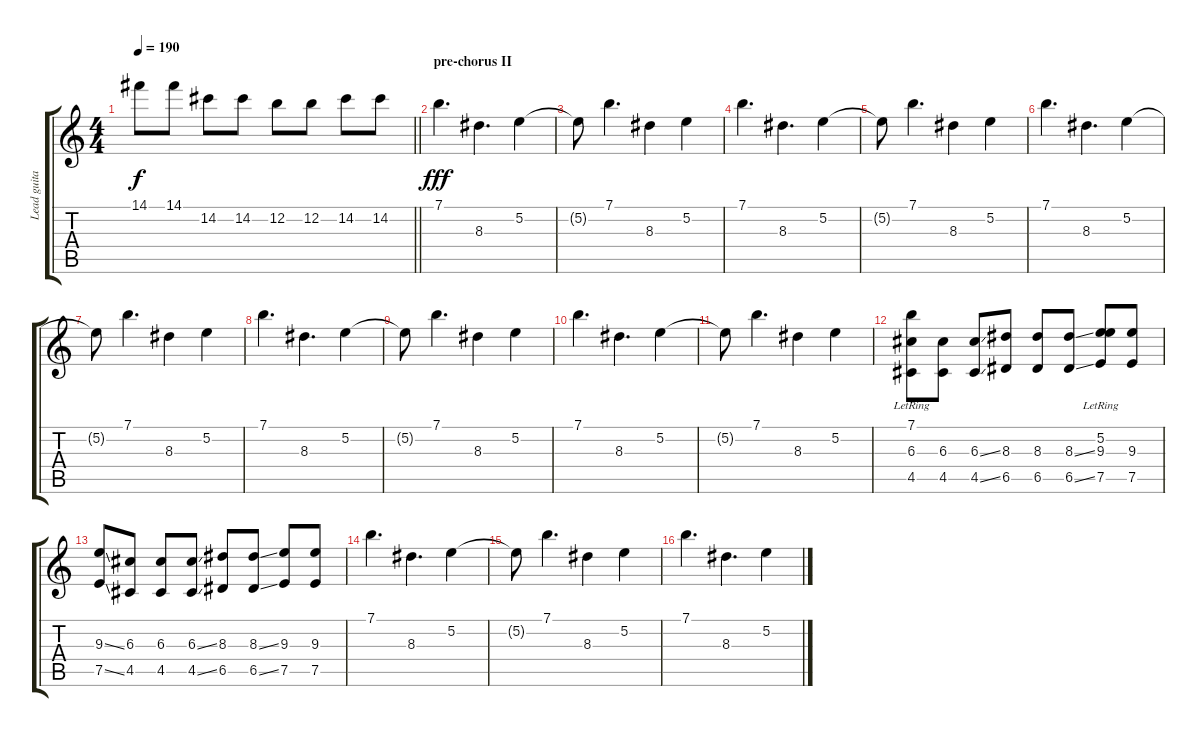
\track ("Lead guitar" "Lead guita") {instrument distortionguitar}
\staff {score tabs}
\tuning (E4 B3 G3 D3 A2 E2) {hide}
\ts (4 4)
\tempo 190
\clef g2
\barLineRight lightlight
\ks c
14.1.8{dy f} 14.1.8 14.2.8 14.2.8 12.2.8 12.2.8 14.2.8 14.2.8 |
\section ("" "pre-chorus II")
7.1.4{d dy fff instrument electricguitarclean} 8.3.4{d} 5.2.4 |
5.2{t}.8 7.1.4{d} 8.3.4 5.2.4 |
7.1.4{d} 8.3.4{d} 5.2.4 |
5.2{t}.8 7.1.4{d} 8.3.4 5.2.4 |
7.1.4{d} 8.3.4{d} 5.2.4 |
5.2{t}.8 7.1.4{d} 8.3.4 5.2.4 |
7.1.4{d} 8.3.4{d} 5.2.4 |
5.2{t}.8 7.1.4{d} 8.3.4 5.2.4 |
7.1.4{d} 8.3.4{d} 5.2.4 |
5.2{t}.8 7.1.4{d} 8.3.4 5.2.4 |
(7.1{lr} 6.3 4.5).8{instrument distortionguitar} (6.3 4.5).8 (6.3{ss} 4.5{ss}).8 (8.3 6.5).8 (8.3 6.5).8 (8.3{ss} 6.5{ss}).8 (5.2{lr} 9.3 7.5).8 (9.3 7.5).8 |
(9.3{ss} 7.5{ss}).8 (6.3 4.5).8 (6.3 4.5).8 (6.3{ss} 4.5{ss}).8 (8.3 6.5).8 (8.3{ss} 6.5{ss}).8 (9.3 7.5).8 (9.3 7.5).8 |
7.1.4{d instrument electricguitarclean} 8.3.4{d} 5.2.4 |
5.2{t}.8 7.1.4{d} 8.3.4 5.2.4 |
7.1.4{d} 8.3.4{d} 5.2.4
